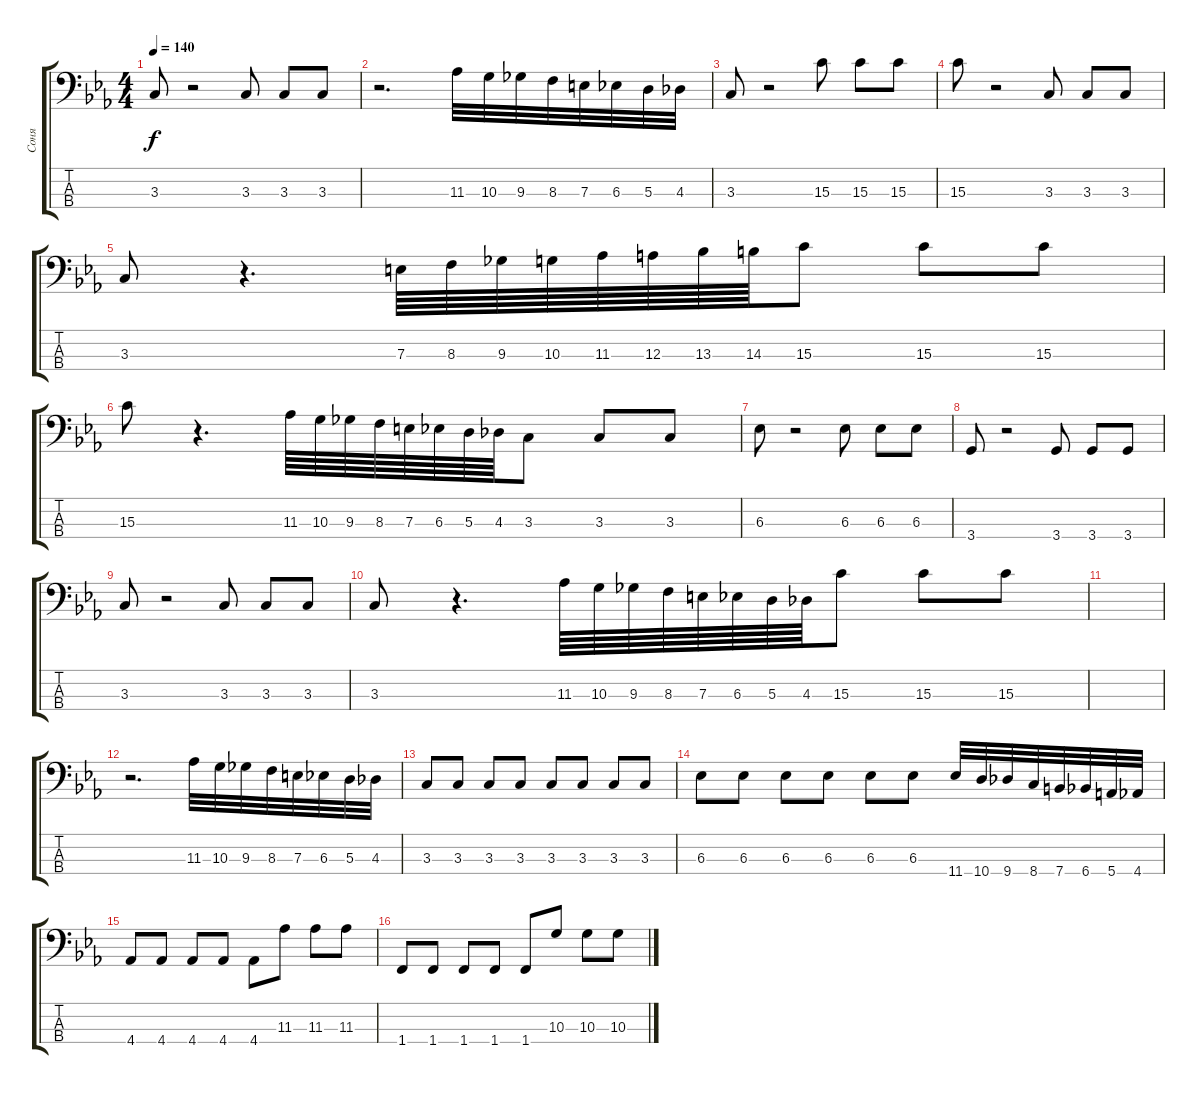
\track ("Соня" "Соня") {instrument electricbassfinger}
\staff {score tabs}
\tuning (G2 D2 A1 E1) {hide}
\ts (4 4)
\tempo 140
\clef f4
\ks eb
3.3.8{dy f} r.2 3.3.8 3.3.8 3.3.8 |
r.2{d} 11.3.32 10.3.32 9.3.32 8.3.32 7.3.32 6.3.32 5.3.32 4.3.32 |
3.3.8 r.2 15.3.8 15.3.8 15.3.8 |
15.3.8 r.2 3.3.8 3.3.8 3.3.8 |
3.3.8 r.4{d} 7.3.64 8.3.64 9.3.64 10.3.64 11.3.64 12.3.64 13.3.64 14.3.64 15.3.8 15.3.8 15.3.8 |
15.3.8 r.4{d} 11.3.64 10.3.64 9.3.64 8.3.64 7.3.64 6.3.64 5.3.64 4.3.64 3.3.8 3.3.8 3.3.8 |
6.3.8 r.2 6.3.8 6.3.8 6.3.8 |
3.4.8 r.2 3.4.8 3.4.8 3.4.8 |
3.3.8 r.2 3.3.8 3.3.8 3.3.8 |
3.3.8 r.4{d} 11.3.64 10.3.64 9.3.64 8.3.64 7.3.64 6.3.64 5.3.64 4.3.64 15.3.8 15.3.8 15.3.8 |
|
r.2{d} 11.3.32 10.3.32 9.3.32 8.3.32 7.3.32 6.3.32 5.3.32 4.3.32 |
3.3.8 3.3.8 3.3.8 3.3.8 3.3.8 3.3.8 3.3.8 3.3.8 |
6.3.8 6.3.8 6.3.8 6.3.8 6.3.8 6.3.8 11.4.32 10.4.32 9.4.32 8.4.32 7.4.32 6.4.32 5.4.32 4.4.32 |
4.4.8 4.4.8 4.4.8 4.4.8 4.4.8 11.3.8 11.3.8 11.3.8 |
1.4.8 1.4.8 1.4.8 1.4.8 1.4.8 10.3.8 10.3.8 10.3.8
